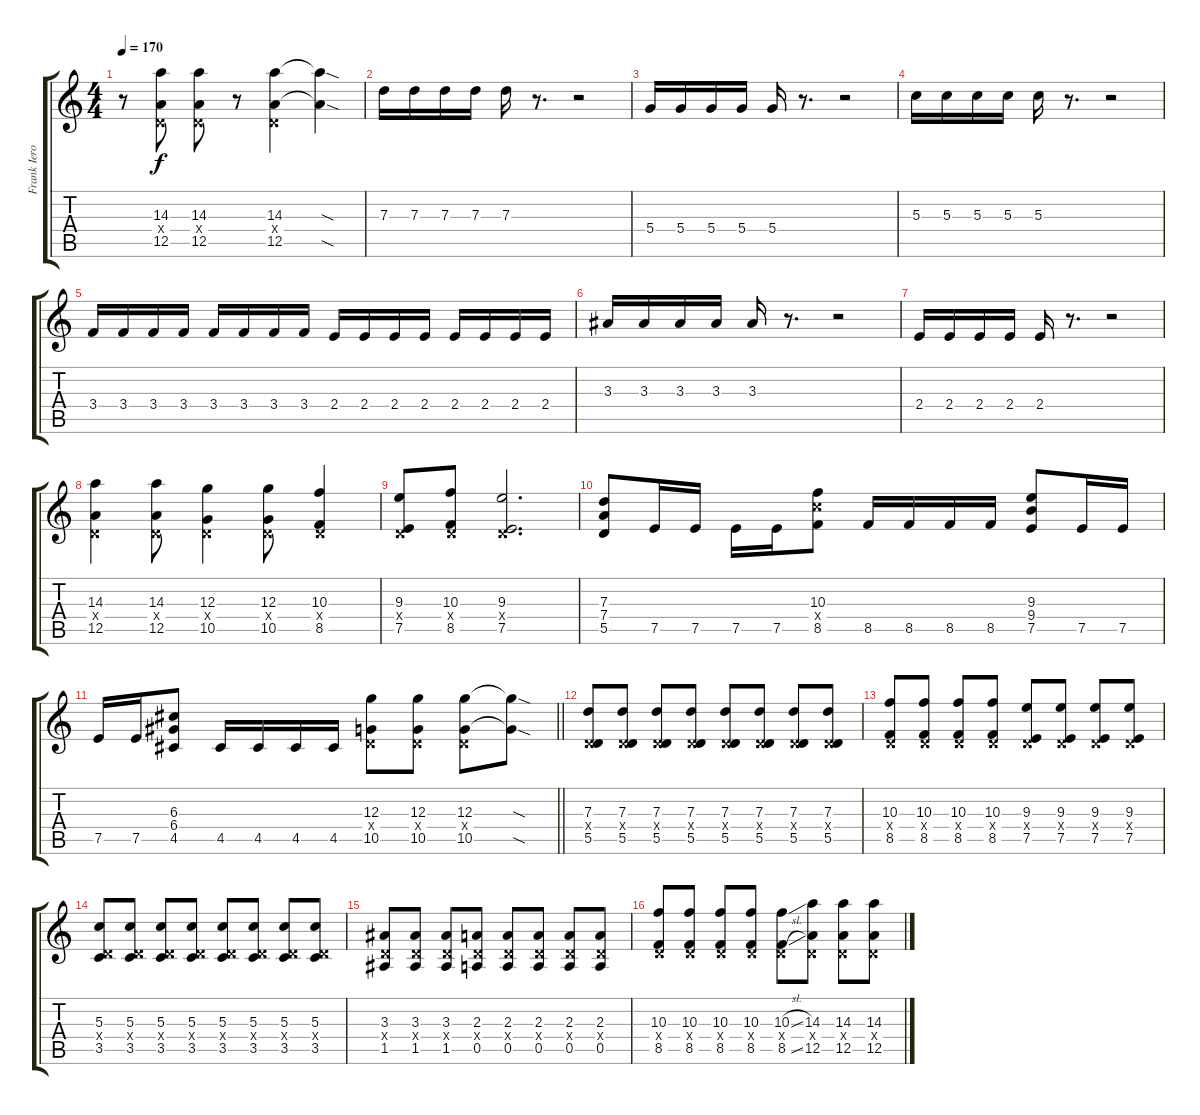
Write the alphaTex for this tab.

\track ("Frank Iero [Rhythm Guitar]" "Frank Iero") {instrument overdrivenguitar}
\staff {score tabs}
\tuning (E4 B3 G3 D3 A2 E2) {hide}
\ts (4 4)
\tempo 170
\clef g2
\ks c
r.8{dy f} (14.3 0.4{x} 12.5).8 (14.3 0.4{x} 12.5).8 r.8 (14.3 0.4{x} 12.5).4 (14.3{sod t} 12.5{sod t}).4 |
7.3.16 7.3.16 7.3.16 7.3.16 7.3.16 r.8{d} r.2 |
5.4.16 5.4.16 5.4.16 5.4.16 5.4.16 r.8{d} r.2 |
5.3.16 5.3.16 5.3.16 5.3.16 5.3.16 r.8{d} r.2 |
3.4.16 3.4.16 3.4.16 3.4.16 3.4.16 3.4.16 3.4.16 3.4.16 2.4.16 2.4.16 2.4.16 2.4.16 2.4.16 2.4.16 2.4.16 2.4.16 |
3.3.16 3.3.16 3.3.16 3.3.16 3.3.16 r.8{d} r.2 |
2.4.16 2.4.16 2.4.16 2.4.16 2.4.16 r.8{d} r.2 |
(14.3 0.4{x} 12.5).4 (14.3 0.4{x} 12.5).8 (12.3 0.4{x} 10.5).4 (12.3 0.4{x} 10.5).8 (10.3 0.4{x} 8.5).4 |
(9.3 0.4{x} 7.5).8 (10.3 0.4{x} 8.5).8 (9.3 0.4{x} 7.5).2{d} |
(7.3 7.4 5.5).8 7.5.16 7.5.16 7.5.16 7.5.16 (10.3 10.4{x} 8.5).8 8.5.16 8.5.16 8.5.16 8.5.16 (9.3 9.4 7.5).8 7.5.16 7.5.16 |
\barLineRight lightlight
7.5.16 7.5.16 (6.3 6.4 4.5).8 4.5.16 4.5.16 4.5.16 4.5.16 (12.3 0.4{x} 10.5).8 (12.3 0.4{x} 10.5).8 (12.3 0.4{x} 10.5).8 (12.3{sod t} 10.5{sod t}).8 |
(7.3 0.4{x} 5.5).8 (7.3 0.4{x} 5.5).8 (7.3 0.4{x} 5.5).8 (7.3 0.4{x} 5.5).8 (7.3 0.4{x} 5.5).8 (7.3 0.4{x} 5.5).8 (7.3 0.4{x} 5.5).8 (7.3 0.4{x} 5.5).8 |
(10.3 0.4{x} 8.5).8 (10.3 0.4{x} 8.5).8 (10.3 0.4{x} 8.5).8 (10.3 0.4{x} 8.5).8 (9.3 0.4{x} 7.5).8 (9.3 0.4{x} 7.5).8 (9.3 0.4{x} 7.5).8 (9.3 0.4{x} 7.5).8 |
(5.3 0.4{x} 3.5).8 (5.3 0.4{x} 3.5).8 (5.3 0.4{x} 3.5).8 (5.3 0.4{x} 3.5).8 (5.3 0.4{x} 3.5).8 (5.3 0.4{x} 3.5).8 (5.3 0.4{x} 3.5).8 (5.3 0.4{x} 3.5).8 |
(3.3 0.4{x} 1.5).8 (3.3 0.4{x} 1.5).8 (3.3 0.4{x} 1.5).8 (2.3 0.4{x} 0.5).8 (2.3 0.4{x} 0.5).8 (2.3 0.4{x} 0.5).8 (2.3 0.4{x} 0.5).8 (2.3 0.4{x} 0.5).8 |
(10.3 0.4{x} 8.5).8 (10.3 0.4{x} 8.5).8 (10.3 0.4{x} 8.5).8 (10.3 0.4{x} 8.5).8 (10.3{sl} 0.4{x} 8.5{sl}).8 (14.3 0.4{x} 12.5).8 (14.3 0.4{x} 12.5).8 (14.3 0.4{x} 12.5).8
